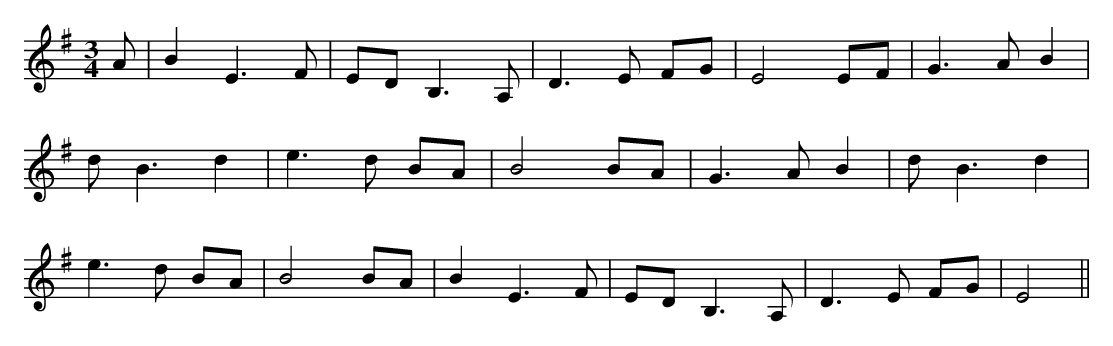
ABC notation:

X:1
M:3/4
K:Emin
A|B2 E3 F|ED B,3 A,|D3 E FG|E4 EF|G3 A B2|
d B3 d2|e3 d BA|B4 BA|G3 A B2|d B3 d2|
e3 d BA|B4 BA|B2 E3 F|ED B,3 A,|D3 E FG|E4||
